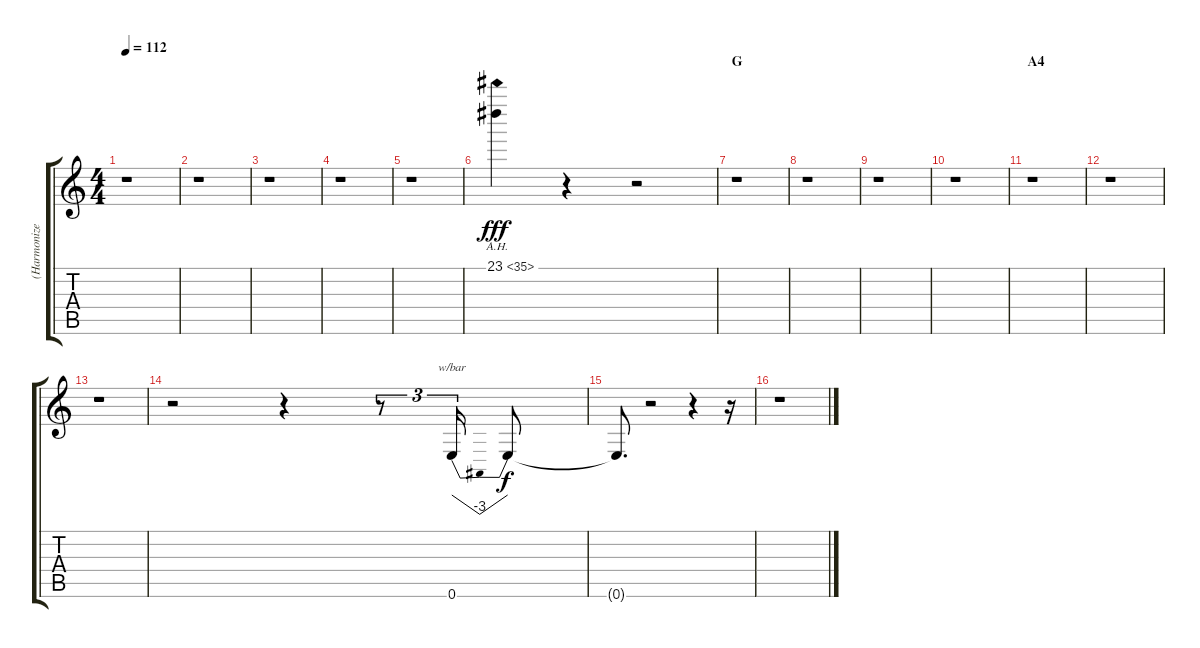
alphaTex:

\track ("(Harmonizer and Harmonics)" "(Harmonize") {instrument distortionguitar}
\staff {score tabs}
\tuning (E4 B3 G3 D3 A2 E2) {hide}
\ts (4 4)
\tempo 112
\clef g2
\ks c
r.1{dy fff} |
r.1 |
r.1 |
r.1 |
r.1 |
23.1{ah 12}.4 r.4 r.2 |
\section ("" "G")
r.1 |
r.1 |
r.1 |
r.1 |
\section ("" "A4")
r.1 |
r.1 |
r.1 |
r.2 r.4 r.8{tu (3 2)} 0.6.16{tu (3 2) tbe (dip default 0 0 30 -12 60 0)} 0.6{t}.8{dy f} |
0.6{t}.8{d volume 0} r.2 r.4 r.16 |
r.1
